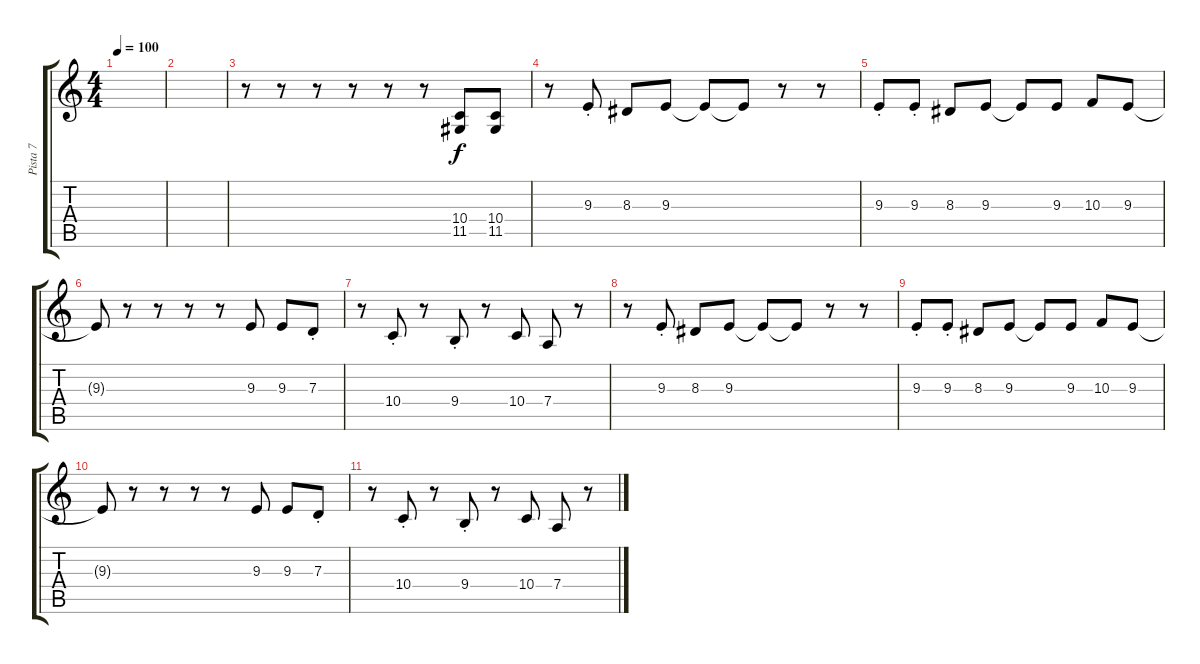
\track ("Pista 7" "Pista 7") {instrument trombone}
\staff {score tabs}
\tuning (E4 B3 G3 D3 A2 E2) {hide}
\ts (4 4)
\tempo 100
\clef g2
\ks c
|
|
r.8 r.8 r.8 r.8 r.8 r.8 (10.4 11.5).8 (10.4 11.5).8 |
r.8 9.3{st}.8 8.3.8 9.3.8 9.3{t}.8 9.3{t}.8 r.8 r.8 |
9.3{st}.8 9.3{st}.8 8.3.8 9.3.8 9.3{t}.8 9.3.8 10.3.8 9.3.8 |
9.3{t}.8 r.8 r.8 r.8 r.8 9.3.8 9.3.8 7.3{st}.8 |
r.8 10.4{st}.8 r.8 9.4{st}.8 r.8 10.4.8 7.4.8 r.8 |
r.8 9.3{st}.8 8.3.8 9.3.8 9.3{t}.8 9.3{t}.8 r.8 r.8 |
9.3{st}.8 9.3{st}.8 8.3.8 9.3.8 9.3{t}.8 9.3.8 10.3.8 9.3.8 |
9.3{t}.8 r.8 r.8 r.8 r.8 9.3.8 9.3.8 7.3{st}.8 |
r.8 10.4{st}.8 r.8 9.4{st}.8 r.8 10.4.8 7.4.8 r.8
